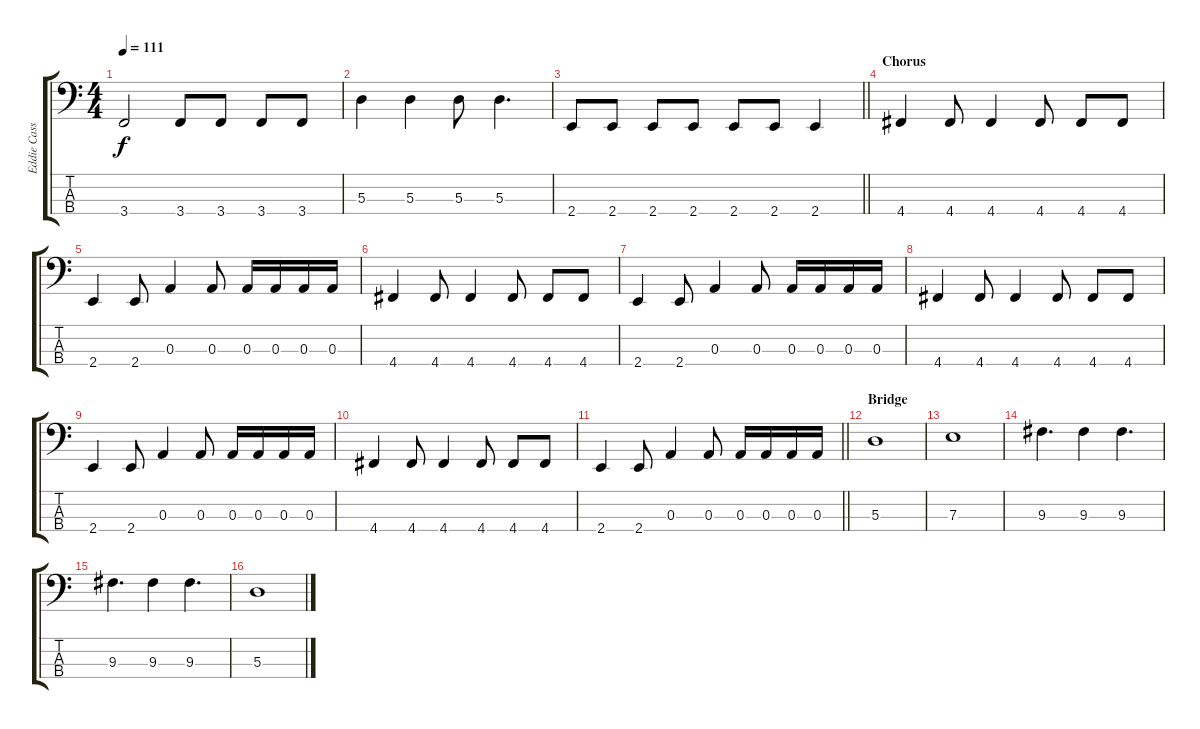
\track ("Eddie Cassillas" "Eddie Cass") {instrument electricbasspick}
\staff {score tabs}
\tuning (G2 D2 A1 D1) {hide}
\ts (4 4)
\tempo 111
\clef f4
\ks c
3.4{t}.2{dy f} 3.4.8 3.4.8 3.4.8 3.4.8 |
5.3.4 5.3.4 5.3.8 5.3.4{d} |
\barLineRight lightlight
2.4.8 2.4.8 2.4.8 2.4.8 2.4.8 2.4.8 2.4.4 |
\section ("" "Chorus")
4.4.4 4.4.8 4.4.4 4.4.8 4.4.8 4.4.8 |
2.4.4 2.4.8 0.3.4 0.3.8 0.3.16 0.3.16 0.3.16 0.3.16 |
4.4.4 4.4.8 4.4.4 4.4.8 4.4.8 4.4.8 |
2.4.4 2.4.8 0.3.4 0.3.8 0.3.16 0.3.16 0.3.16 0.3.16 |
4.4.4 4.4.8 4.4.4 4.4.8 4.4.8 4.4.8 |
2.4.4 2.4.8 0.3.4 0.3.8 0.3.16 0.3.16 0.3.16 0.3.16 |
4.4.4 4.4.8 4.4.4 4.4.8 4.4.8 4.4.8 |
\barLineRight lightlight
2.4.4 2.4.8 0.3.4 0.3.8 0.3.16 0.3.16 0.3.16 0.3.16 |
\section ("" "Bridge")
5.3.1 |
7.3.1 |
9.3.4{d} 9.3.4 9.3.4{d} |
9.3.4{d} 9.3.4 9.3.4{d} |
5.3.1
